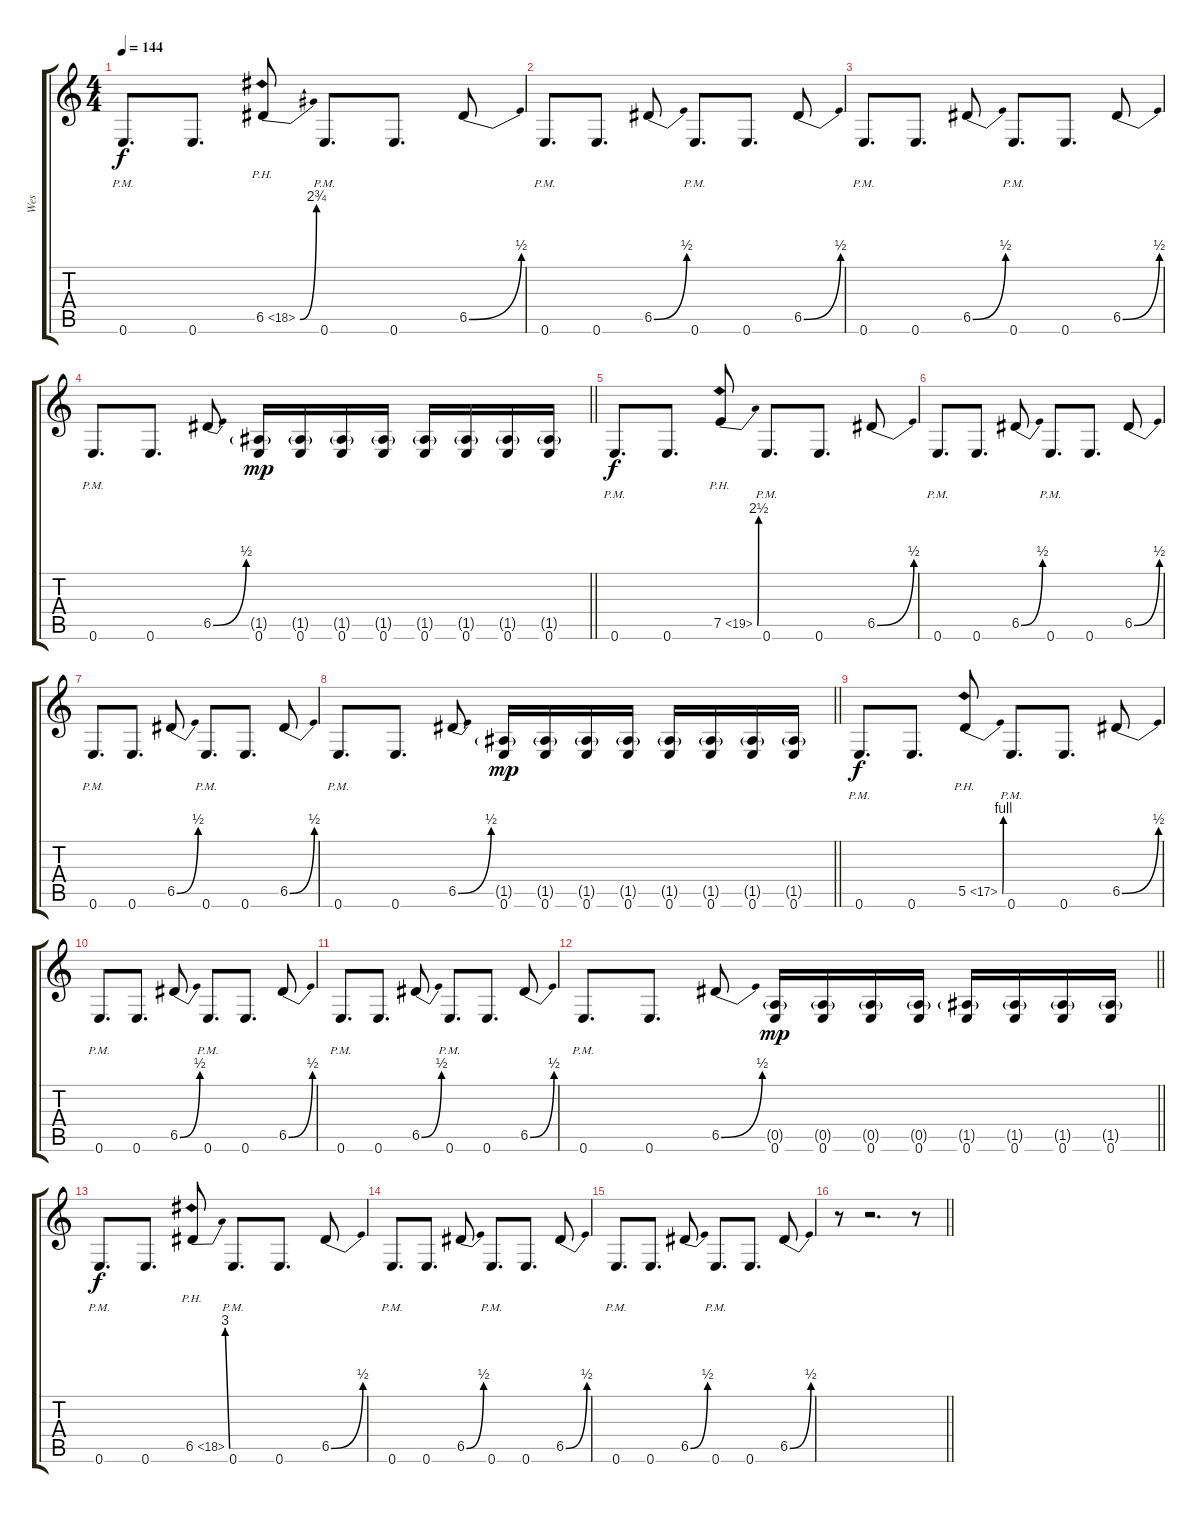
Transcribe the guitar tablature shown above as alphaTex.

\track ("Wes" "Wes") {instrument overdrivenguitar}
\staff {score tabs}
\tuning (E4 B3 G3 D3 A2 E2) {hide}
\ts (4 4)
\tempo 144
\clef g2
\ks c
0.6{pm}.8{d dy f} 0.6.8{d} 6.5{be (bend 0 0 60 11) ph 12}.8 0.6{pm}.8{d} 0.6.8{d} 6.5{be (bend 0 0 60 2)}.8 |
0.6{pm}.8{d} 0.6.8{d} 6.5{be (bend 0 0 60 2)}.8 0.6{pm}.8{d} 0.6.8{d} 6.5{be (bend 0 0 60 2)}.8 |
0.6{pm}.8{d} 0.6.8{d} 6.5{be (bend 0 0 60 2)}.8 0.6{pm}.8{d} 0.6.8{d} 6.5{be (bend 0 0 60 2)}.8 |
\barLineRight lightlight
0.6{pm}.8{d} 0.6.8{d} 6.5{be (bend 0 0 60 2)}.8 (1.5{g} 0.6).16{dy mp} (1.5{g} 0.6).16 (1.5{g} 0.6).16 (1.5{g} 0.6).16 (1.5{g} 0.6).16 (1.5{g} 0.6).16 (1.5{g} 0.6).16 (1.5{g} 0.6).16 |
0.6{pm}.8{d dy f} 0.6.8{d} 7.5{be (bend 0 0 60 10) ph 12}.8 0.6{pm}.8{d} 0.6.8{d} 6.5{be (bend 0 0 60 2)}.8 |
0.6{pm}.8{d} 0.6.8{d} 6.5{be (bend 0 0 60 2)}.8 0.6{pm}.8{d} 0.6.8{d} 6.5{be (bend 0 0 60 2)}.8 |
0.6{pm}.8{d} 0.6.8{d} 6.5{be (bend 0 0 60 2)}.8 0.6{pm}.8{d} 0.6.8{d} 6.5{be (bend 0 0 60 2)}.8 |
\barLineRight lightlight
0.6{pm}.8{d} 0.6.8{d} 6.5{be (bend 0 0 60 2)}.8 (1.5{g} 0.6).16{dy mp} (1.5{g} 0.6).16 (1.5{g} 0.6).16 (1.5{g} 0.6).16 (1.5{g} 0.6).16 (1.5{g} 0.6).16 (1.5{g} 0.6).16 (1.5{g} 0.6).16 |
0.6{pm}.8{d dy f} 0.6.8{d} 5.5{be (bend 0 0 60 4) ph 12}.8 0.6{pm}.8{d} 0.6.8{d} 6.5{be (bend 0 0 60 2)}.8 |
0.6{pm}.8{d} 0.6.8{d} 6.5{be (bend 0 0 60 2)}.8 0.6{pm}.8{d} 0.6.8{d} 6.5{be (bend 0 0 60 2)}.8 |
0.6{pm}.8{d} 0.6.8{d} 6.5{be (bend 0 0 60 2)}.8 0.6{pm}.8{d} 0.6.8{d} 6.5{be (bend 0 0 60 2)}.8 |
\barLineRight lightlight
0.6{pm}.8{d} 0.6.8{d} 6.5{be (bend 0 0 60 2)}.8 (0.5{g} 0.6).16{dy mp} (0.5{g} 0.6).16 (0.5{g} 0.6).16 (0.5{g} 0.6).16 (1.5{g} 0.6).16 (1.5{g} 0.6).16 (1.5{g} 0.6).16 (1.5{g} 0.6).16 |
0.6{pm}.8{d dy f} 0.6.8{d} 6.5{be (bend 0 0 60 12) ph 12}.8 0.6{pm}.8{d} 0.6.8{d} 6.5{be (bend 0 0 60 2)}.8 |
0.6{pm}.8{d} 0.6.8{d} 6.5{be (bend 0 0 60 2)}.8 0.6{pm}.8{d} 0.6.8{d} 6.5{be (bend 0 0 60 2)}.8 |
0.6{pm}.8{d} 0.6.8{d} 6.5{be (bend 0 0 60 2)}.8 0.6{pm}.8{d} 0.6.8{d} 6.5{be (bend 0 0 60 2)}.8 |
\barLineRight lightlight
r.8 r.2{d} r.8
